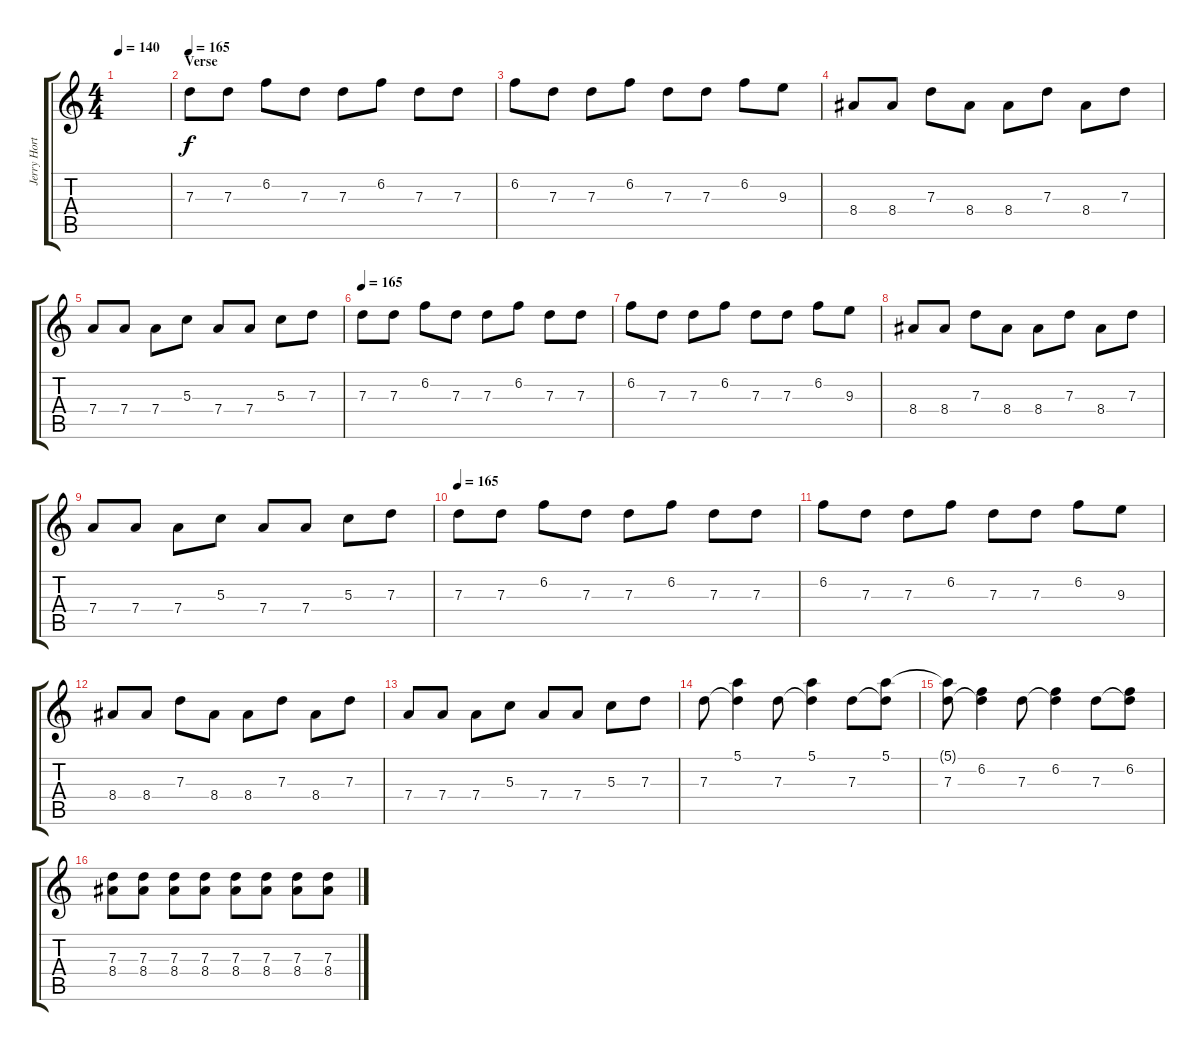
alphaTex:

\track ("Jerry Horton " "Jerry Hort") {instrument overdrivenguitar}
\staff {score tabs}
\tuning (E4 B3 G3 D3 A2 E2) {hide}
\ts (4 4)
\tempo 140
\clef g2
\ks c
|
\section ("" "Verse")
\tempo 165
7.3.8{instrument overdrivenguitar} 7.3.8 6.2.8 7.3.8 7.3.8 6.2.8 7.3.8 7.3.8 |
6.2.8 7.3.8 7.3.8 6.2.8 7.3.8 7.3.8 6.2.8 9.3.8 |
8.4.8 8.4.8 7.3.8 8.4.8 8.4.8 7.3.8 8.4.8 7.3.8 |
7.4.8 7.4.8 7.4.8 5.3.8 7.4.8 7.4.8 5.3.8 7.3.8 |
\tempo 165
7.3.8{instrument overdrivenguitar} 7.3.8 6.2.8 7.3.8 7.3.8 6.2.8 7.3.8 7.3.8 |
6.2.8 7.3.8 7.3.8 6.2.8 7.3.8 7.3.8 6.2.8 9.3.8 |
8.4.8 8.4.8 7.3.8 8.4.8 8.4.8 7.3.8 8.4.8 7.3.8 |
7.4.8 7.4.8 7.4.8 5.3.8 7.4.8 7.4.8 5.3.8 7.3.8 |
\tempo 165
7.3.8{instrument overdrivenguitar} 7.3.8 6.2.8 7.3.8 7.3.8 6.2.8 7.3.8 7.3.8 |
6.2.8 7.3.8 7.3.8 6.2.8 7.3.8 7.3.8 6.2.8 9.3.8 |
8.4.8 8.4.8 7.3.8 8.4.8 8.4.8 7.3.8 8.4.8 7.3.8 |
7.4.8 7.4.8 7.4.8 5.3.8 7.4.8 7.4.8 5.3.8 7.3.8 |
7.3.8 (5.1 7.3{t}).4 7.3.8 (5.1 7.3{t}).4 7.3.8 (5.1 7.3{t}).8 |
(5.1{t} 7.3).8 (6.2 7.3{t}).4 7.3.8 (6.2 7.3{t}).4 7.3.8 (6.2 7.3{t}).8 |
(7.3 8.4).8 (7.3 8.4).8 (7.3 8.4).8 (7.3 8.4).8 (7.3 8.4).8 (7.3 8.4).8 (7.3 8.4).8 (7.3 8.4).8
